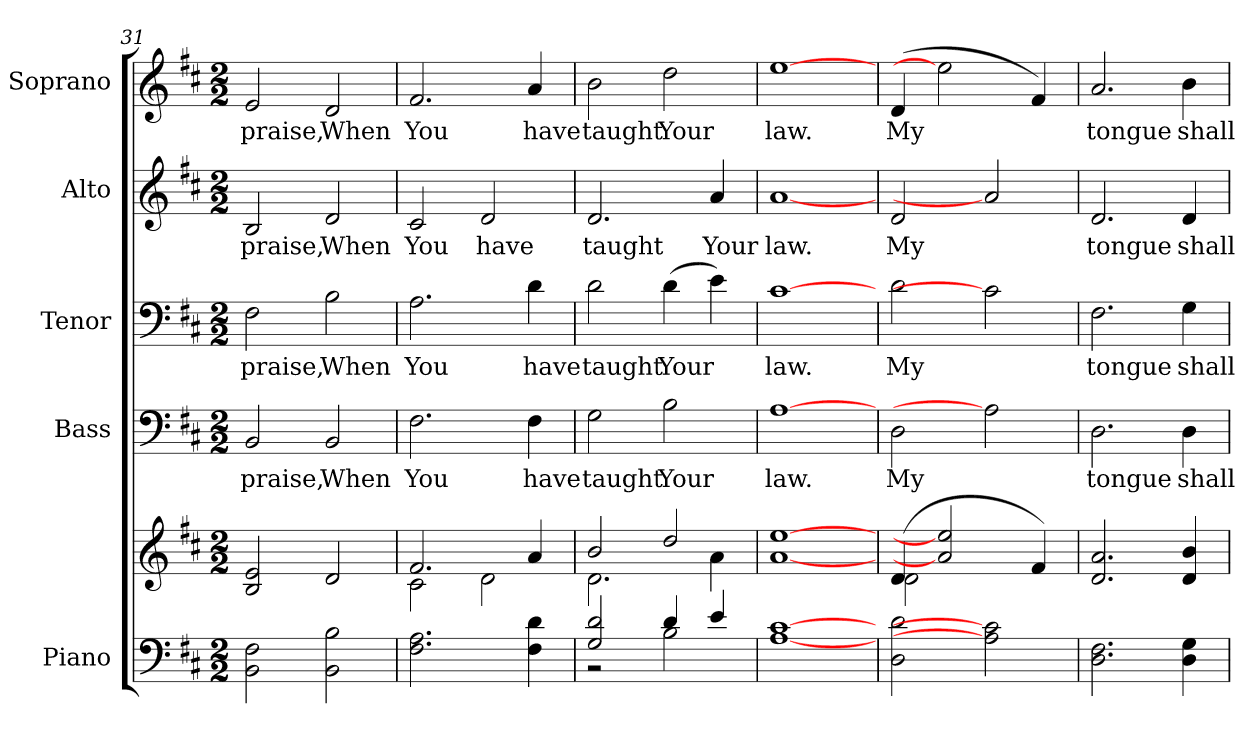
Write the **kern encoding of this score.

**kern	**kern	**kern	**text	**kern	**text	**kern	**text	**kern	**text
*part5	*part5	*part4	*part4	*part3	*part3	*part2	*part2	*part1	*part1
*staff6	*staff5	*staff4	*staff4	*staff3	*staff3	*staff2	*staff2	*staff1	*staff1
*I"Piano	*	*I"Bass	*	*I"Tenor	*	*I"Alto	*	*I"Soprano	*
*I'Pno.	*	*I'B.	*	*I'T.	*	*I'A.	*	*I'S.	*
*clefF4	*clefG2	*clefF4	*	*clefF4	*	*clefG2	*	*clefG2	*
*k[f#c#]	*k[f#c#]	*k[f#c#]	*	*k[f#c#]	*	*k[f#c#]	*	*k[f#c#]	*
*D:	*D:	*D:	*	*D:	*	*D:	*	*D:	*
*M2/2	*M2/2	*M2/2	*	*M2/2	*	*M2/2	*	*M2/2	*
=31	=31	=31	=31	=31	=31	=31	=31	=31	=31
!	!	!	!LO:LY:b:color=#000000	!	!	!	!	!	!
!	!	!	!	!	!LO:LY:b:color=#000000	!	!	!	!
!	!	!	!	!	!	!	!LO:LY:b:color=#000000	!	!
!	!	!	!	!	!	!	!	!	!LO:LY:b:color=#000000
2BBi\ 2F#i	2Bi/ 2ei	2BBi/	praise,	2F#i\	praise,	2Bi/	praise,	2ei/	praise,
!	!	!	!LO:LY:b:color=#000000	!	!	!	!	!	!
!	!	!	!	!	!LO:LY:b:color=#000000	!	!	!	!
!	!	!	!	!	!	!	!LO:LY:b:color=#000000	!	!
!	!	!	!	!	!	!	!	!	!LO:LY:b:color=#000000
2BBi\ 2Bi	2di/	2BBi/	When	2Bi\	When	2di/	When	2di/	When
!!LO:PB:g=z
=32	=32	=32	=32	=32	=32	=32	=32	=32	=32
*	*^	*	*	*	*	*	*	*	*
!	!	!	!	!LO:LY:b:color=#000000	!	!	!	!	!	!
!	!	!	!	!	!	!LO:LY:b:color=#000000	!	!	!	!
!	!	!	!	!	!	!	!	!LO:LY:b:color=#000000	!	!
!	!	!	!	!	!	!	!	!	!	!LO:LY:b:color=#000000
2.F#i\ 2.Ai	2.f#i/	2c#i\	2.F#i\	You	2.Ai\	You	2c#i/	You	2.f#i/	You
!	!	!	!	!	!	!	!	!LO:LY:b:color=#000000	!	!
.	.	2di\	.	.	.	.	2di/	have	.	.
!	!	!	!	!LO:LY:b:color=#000000	!	!	!	!	!	!
!	!	!	!	!	!	!LO:LY:b:color=#000000	!	!	!	!
!	!	!	!	!	!	!	!	!	!	!LO:LY:b:color=#000000
4F#i\ 4di	4ai/	.	4F#i\	have	4di\	have	.	.	4ai/	have
=33	=33	=33	=33	=33	=33	=33	=33	=33	=33	=33
*^	*	*	*	*	*	*	*	*	*	*
!	!	!	!	!	!LO:LY:b:color=#000000	!	!	!	!	!	!
!	!	!	!	!	!	!	!LO:LY:b:color=#000000	!	!	!	!
!	!	!	!	!	!	!	!	!	!LO:LY:b:color=#000000	!	!
!	!	!	!	!	!	!	!	!	!	!	!LO:LY:b:color=#000000
2Gi/ 2di	2r	2bi/	2.di\	2Gi\	taught	2di\	taught	2.di/	taught	2bi\	taught
!	!	!	!	!	!LO:LY:b:color=#000000	!	!	!	!	!	!
!	!	!	!	!	!	!	!LO:LY:b:color=#000000	!	!	!	!
!	!	!	!	!	!	!	!	!	!	!	!LO:LY:b:color=#000000
4di/	2Bi\	2ddi/	.	2Bi\	Your	(4di\	Your	.	.	2ddi\	Your
!	!	!	!	!	!	!	!	!	!LO:LY:b:color=#000000	!	!
4ei/	.	.	4ai\	.	.	4ei\)	.	4ai/	Your	.	.
*v	*v	*	*	*	*	*	*	*	*	*	*
*	*v	*v	*	*	*	*	*	*	*	*
=34	=34	=34	=34	=34	=34	=34	=34	=34	=34
*	*^	*	*	*	*	*	*	*	*
!	!	!	!	!LO:LY:b:color=#000000	!	!	!	!	!	!
*	*v	*v	*	*	*	*	*	*	*	*
*	*^	*	*	*	*	*	*	*	*
!	!	!	!	!	!	!LO:LY:b:color=#000000	!	!	!	!
*	*v	*v	*	*	*	*	*	*	*	*
*	*^	*	*	*	*	*	*	*	*
!	!	!	!	!	!	!	!	!LO:LY:b:color=#000000	!	!
*	*v	*v	*	*	*	*	*	*	*	*
*	*^	*	*	*	*	*	*	*	*
!	!	!	!	!	!	!	!	!	!	!LO:LY:b:color=#000000
*	*v	*v	*	*	*	*	*	*	*	*
[1Ai [1c#i	[1ai [1eei	[1Ai	law.	[1c#i	law.	[1ai	law.	[1eei	law.
=35	=35	=35	=35	=35	=35	=35	=35	=35	=35
*	*^	*	*	*	*	*	*	*	*
!	!	!	!	!LO:LY:b:color=#000000	!	!	!	!	!	!
!	!	!	!	!	!	!LO:LY:b:color=#000000	!	!	!	!
!	!	!	!	!	!	!	!	!LO:LY:b:color=#000000	!	!
!	!	!	!	!	!	!	!	!	!	!LO:LY:b:color=#000000
2Di\ 2di	(4di/	2di\	2Di\	My	2di\	My	2di/	My	(4di/	My
.	2ai] 2eei]	.	.	.	.	.	.	.	2eei]	.
2Ai] 2c#i]	.	2ryy	2Ai]	.	2c#i]	.	2ai]	.	.	.
.	4f#i/)	.	.	.	.	.	.	.	4f#i/)	.
*	*v	*v	*	*	*	*	*	*	*	*
=36	=36	=36	=36	=36	=36	=36	=36	=36	=36
!	!	!	!LO:LY:b:color=#000000	!	!	!	!	!	!
!	!	!	!	!	!LO:LY:b:color=#000000	!	!	!	!
!	!	!	!	!	!	!	!LO:LY:b:color=#000000	!	!
!	!	!	!	!	!	!	!	!	!LO:LY:b:color=#000000
2.Di\ 2.F#i	2.di/ 2.ai	2.Di\	tongue	2.F#i\	tongue	2.di/	tongue	2.ai/	tongue
!	!	!	!LO:LY:b:color=#000000	!	!	!	!	!	!
!	!	!	!	!	!LO:LY:b:color=#000000	!	!	!	!
!	!	!	!	!	!	!	!LO:LY:b:color=#000000	!	!
!	!	!	!	!	!	!	!	!	!LO:LY:b:color=#000000
4Di\ 4Gi	4di/ 4bi	4Di\	shall	4Gi\	shall	4di/	shall	4bi\	shall
=	=	=	=	=	=	=	=	=	=
*-	*-	*-	*-	*-	*-	*-	*-	*-	*-
